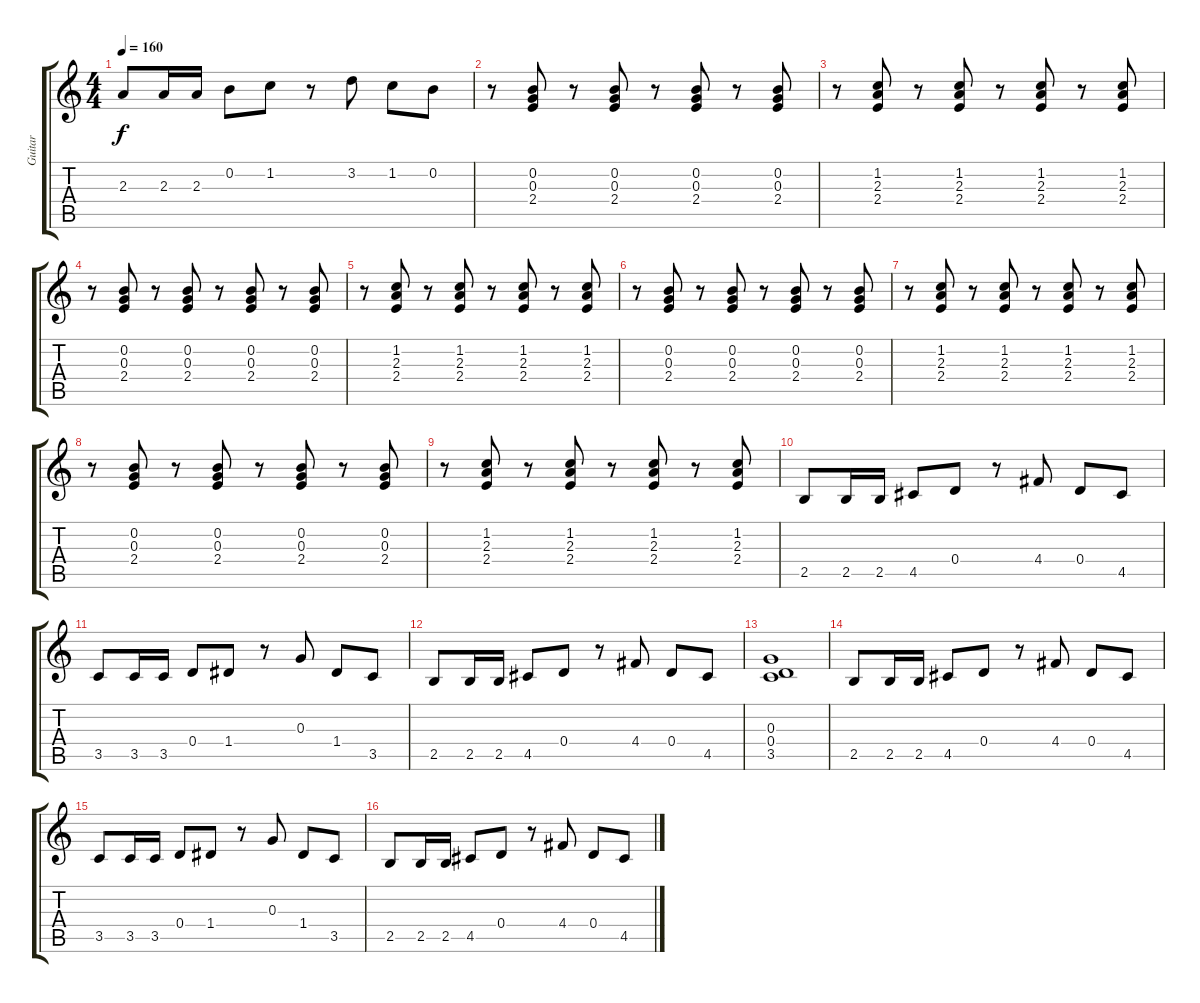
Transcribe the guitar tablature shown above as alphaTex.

\track ("Guitar" "Guitar") {instrument electricguitarmuted}
\staff {score tabs}
\tuning (E4 B3 G3 D3 A2 E2) {hide}
\ts (4 4)
\tempo 160
\clef g2
\ks c
2.3.8{dy f} 2.3.16 2.3.16 0.2.8 1.2.8 r.8 3.2.8 1.2.8 0.2.8 |
r.8 (0.2 0.3 2.4).8 r.8 (0.2 0.3 2.4).8 r.8 (0.2 0.3 2.4).8 r.8 (0.2 0.3 2.4).8 |
r.8 (1.2 2.3 2.4).8 r.8 (1.2 2.3 2.4).8 r.8 (1.2 2.3 2.4).8 r.8 (1.2 2.3 2.4).8 |
r.8 (0.2 0.3 2.4).8 r.8 (0.2 0.3 2.4).8 r.8 (0.2 0.3 2.4).8 r.8 (0.2 0.3 2.4).8 |
r.8 (1.2 2.3 2.4).8 r.8 (1.2 2.3 2.4).8 r.8 (1.2 2.3 2.4).8 r.8 (1.2 2.3 2.4).8 |
r.8 (0.2 0.3 2.4).8 r.8 (0.2 0.3 2.4).8 r.8 (0.2 0.3 2.4).8 r.8 (0.2 0.3 2.4).8 |
r.8 (1.2 2.3 2.4).8 r.8 (1.2 2.3 2.4).8 r.8 (1.2 2.3 2.4).8 r.8 (1.2 2.3 2.4).8 |
r.8 (0.2 0.3 2.4).8 r.8 (0.2 0.3 2.4).8 r.8 (0.2 0.3 2.4).8 r.8 (0.2 0.3 2.4).8 |
r.8 (1.2 2.3 2.4).8 r.8 (1.2 2.3 2.4).8 r.8 (1.2 2.3 2.4).8 r.8 (1.2 2.3 2.4).8 |
2.5.8 2.5.16 2.5.16 4.5.8 0.4.8 r.8 4.4.8 0.4.8 4.5.8 |
3.5.8 3.5.16 3.5.16 0.4.8 1.4.8 r.8 0.3.8 1.4.8 3.5.8 |
2.5.8 2.5.16 2.5.16 4.5.8 0.4.8 r.8 4.4.8 0.4.8 4.5.8 |
(0.3 0.4 3.5).1 |
2.5.8 2.5.16 2.5.16 4.5.8 0.4.8 r.8 4.4.8 0.4.8 4.5.8 |
3.5.8 3.5.16 3.5.16 0.4.8 1.4.8 r.8 0.3.8 1.4.8 3.5.8 |
2.5.8 2.5.16 2.5.16 4.5.8 0.4.8 r.8 4.4.8 0.4.8 4.5.8
